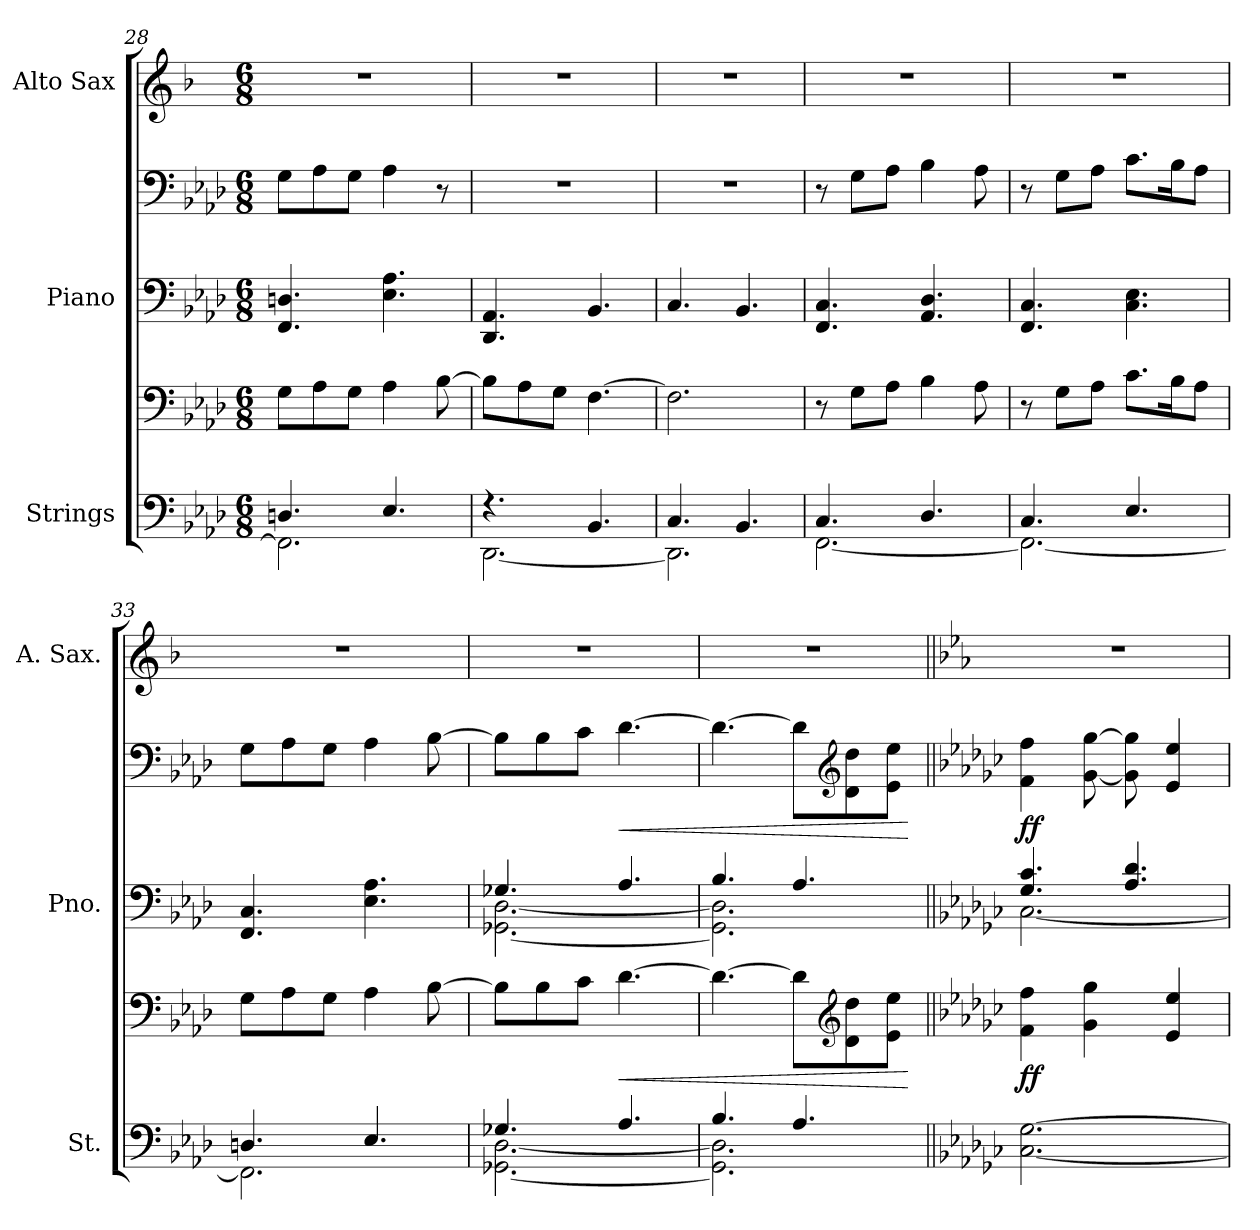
**kern	**kern	**dynam	**kern	**kern	**dynam	**kern
*part3	*part3	*part3	*part2	*part2	*part2	*part1
*staff5	*staff4	*staff4/5	*staff3	*staff2	*staff2/3	*staff1
*I"Strings	*	*	*I"Piano	*	*	*I"Alto Sax
*I'St.	*	*	*I'Pno.	*	*	*I'A. Sax.
*clefF4	*clefF4	*	*clefF4	*clefF4	*	*clefG2
*	*	*	*	*	*	*ITrd5c9
*k[b-e-a-d-]	*k[b-e-a-d-]	*	*k[b-e-a-d-]	*k[b-e-a-d-]	*	*k[b-e-a-d-]
*M6/8	*M6/8	*	*M6/8	*M6/8	*	*M6/8
=28	=28	=28	=28	=28	=28	=28
*^	*	*	*	*	*	*
4.Dn/	2.FF\]	8G\L	.	4.FF/ 4.Dn/	8G\L	.	2.r
.	.	8A-\	.	.	8A-\	.	.
.	.	8G\J	.	.	8G\J	.	.
4.E-/	.	4A-\	.	4.E-\ 4.A-\	4A-\	.	.
.	.	[8B-\	.	.	8r	.	.
=29	=29	=29	=29	=29	=29	=29	=29
4.r	[2.DD-\	8B-\L]	.	4.DD-/ 4.AA-/	2.r	.	2.r
.	.	8A-\	.	.	.	.	.
.	.	8G\J	.	.	.	.	.
4.BB-/	.	[4.F\	.	4.BB-/	.	.	.
=30	=30	=30	=30	=30	=30	=30	=30
4.C/	2.DD-\]	2.F\]	.	4.C/	2.r	.	2.r
4.BB-/	.	.	.	4.BB-/	.	.	.
!!LO:LB:g=z
=31	=31	=31	=31	=31	=31	=31	=31
4.C/	[2.FF\	8r	.	4.FF/ 4.C/	8r	.	2.r
.	.	8G\L	.	.	8G\L	.	.
.	.	8A-\J	.	.	8A-\J	.	.
4.D-/	.	4B-\	.	4.AA-/ 4.D-/	4B-\	.	.
.	.	8A-\	.	.	8A-\	.	.
=32	=32	=32	=32	=32	=32	=32	=32
4.C/	2.FF\_	8r	.	4.FF/ 4.C/	8r	.	2.r
.	.	8G\L	.	.	8G\L	.	.
.	.	8A-\J	.	.	8A-\J	.	.
4.E-/	.	8.c\L	.	4.C\ 4.E-\	8.c\L	.	.
.	.	16B-\K	.	.	16B-\K	.	.
.	.	8A-\J	.	.	8A-\J	.	.
=33	=33	=33	=33	=33	=33	=33	=33
4.Dn/	2.FF\]	8G\L	.	4.FF/ 4.C/	8G\L	.	2.r
.	.	8A-\	.	.	8A-\	.	.
.	.	8G\J	.	.	8G\J	.	.
4.E-/	.	4A-\	.	4.E-\ 4.A-\	4A-\	.	.
.	.	[8B-\	.	.	[8B-\	.	.
=34	=34	=34	=34	=34	=34	=34	=34
*	*	*	*	*^	*	*	*
4.G-X/	[2.GG-X\ [2.D-\	8B-\L]	.	4.G-X/	[2.GG-X\ [2.D-\	8B-\L]	.	2.r
.	.	8B-\	.	.	.	8B-\	.	.
.	.	8c\J	.	.	.	8c\J	.	.
!	!	!	!LO:HP:b	!	!	!	!LO:HP:b	!
4.A-/	.	[4.d-\	<	4.A-/	.	[4.d-\	<	.
=35	=35	=35	=35	=35	=35	=35	=35	=35
4.B-/	2.GG-\] 2.D-\]	4.d-\_	.	4.B-/	2.GG-\] 2.D-\]	4.d-\_	.	2.r
4.A-/	.	8d-\L]	.	4.A-/	.	8d-\L]	.	.
*	*	*clefG2	*	*	*	*clefG2	*	*
.	.	8d-\ 8dd-\	.	.	.	8d-\ 8dd-\	.	.
.	.	8e-\ 8ee-\J	.	.	.	8e-\ 8ee-\J	.	.
*v	*v	*	*	*v	*v	*	*	*
.	.	[	.	.	[	.
!!LO:PB:g=z
=36||	=36||	=36||	=36||	=36||	=36||	=36||
*k[b-e-a-d-g-c-]	*k[b-e-a-d-g-c-]	*	*k[b-e-a-d-g-c-]	*k[b-e-a-d-g-c-]	*	*k[b-e-a-d-g-c-]
*	*	*	*^	*	*	*
!	!	!LO:DY:b	!	!	!	!LO:DY:b	!
[2.C-\ [2.G-\	4f\ 4ff\	ff	4.G-/ 4.c-/	[2.C-\	4f\ 4ff\	ff	2.r
.	4g-\ 4gg-\	.	.	.	[8g-\ [8gg-\	.	.
.	.	.	4.A-/ 4.d-/	.	8g-\] 8gg-\]	.	.
.	4e-/ 4ee-/	.	.	.	4e-/ 4ee-/	.	.
*	*	*	*v	*v	*	*	*
=	=	=	=	=	=	=
*-	*-	*-	*-	*-	*-	*-
